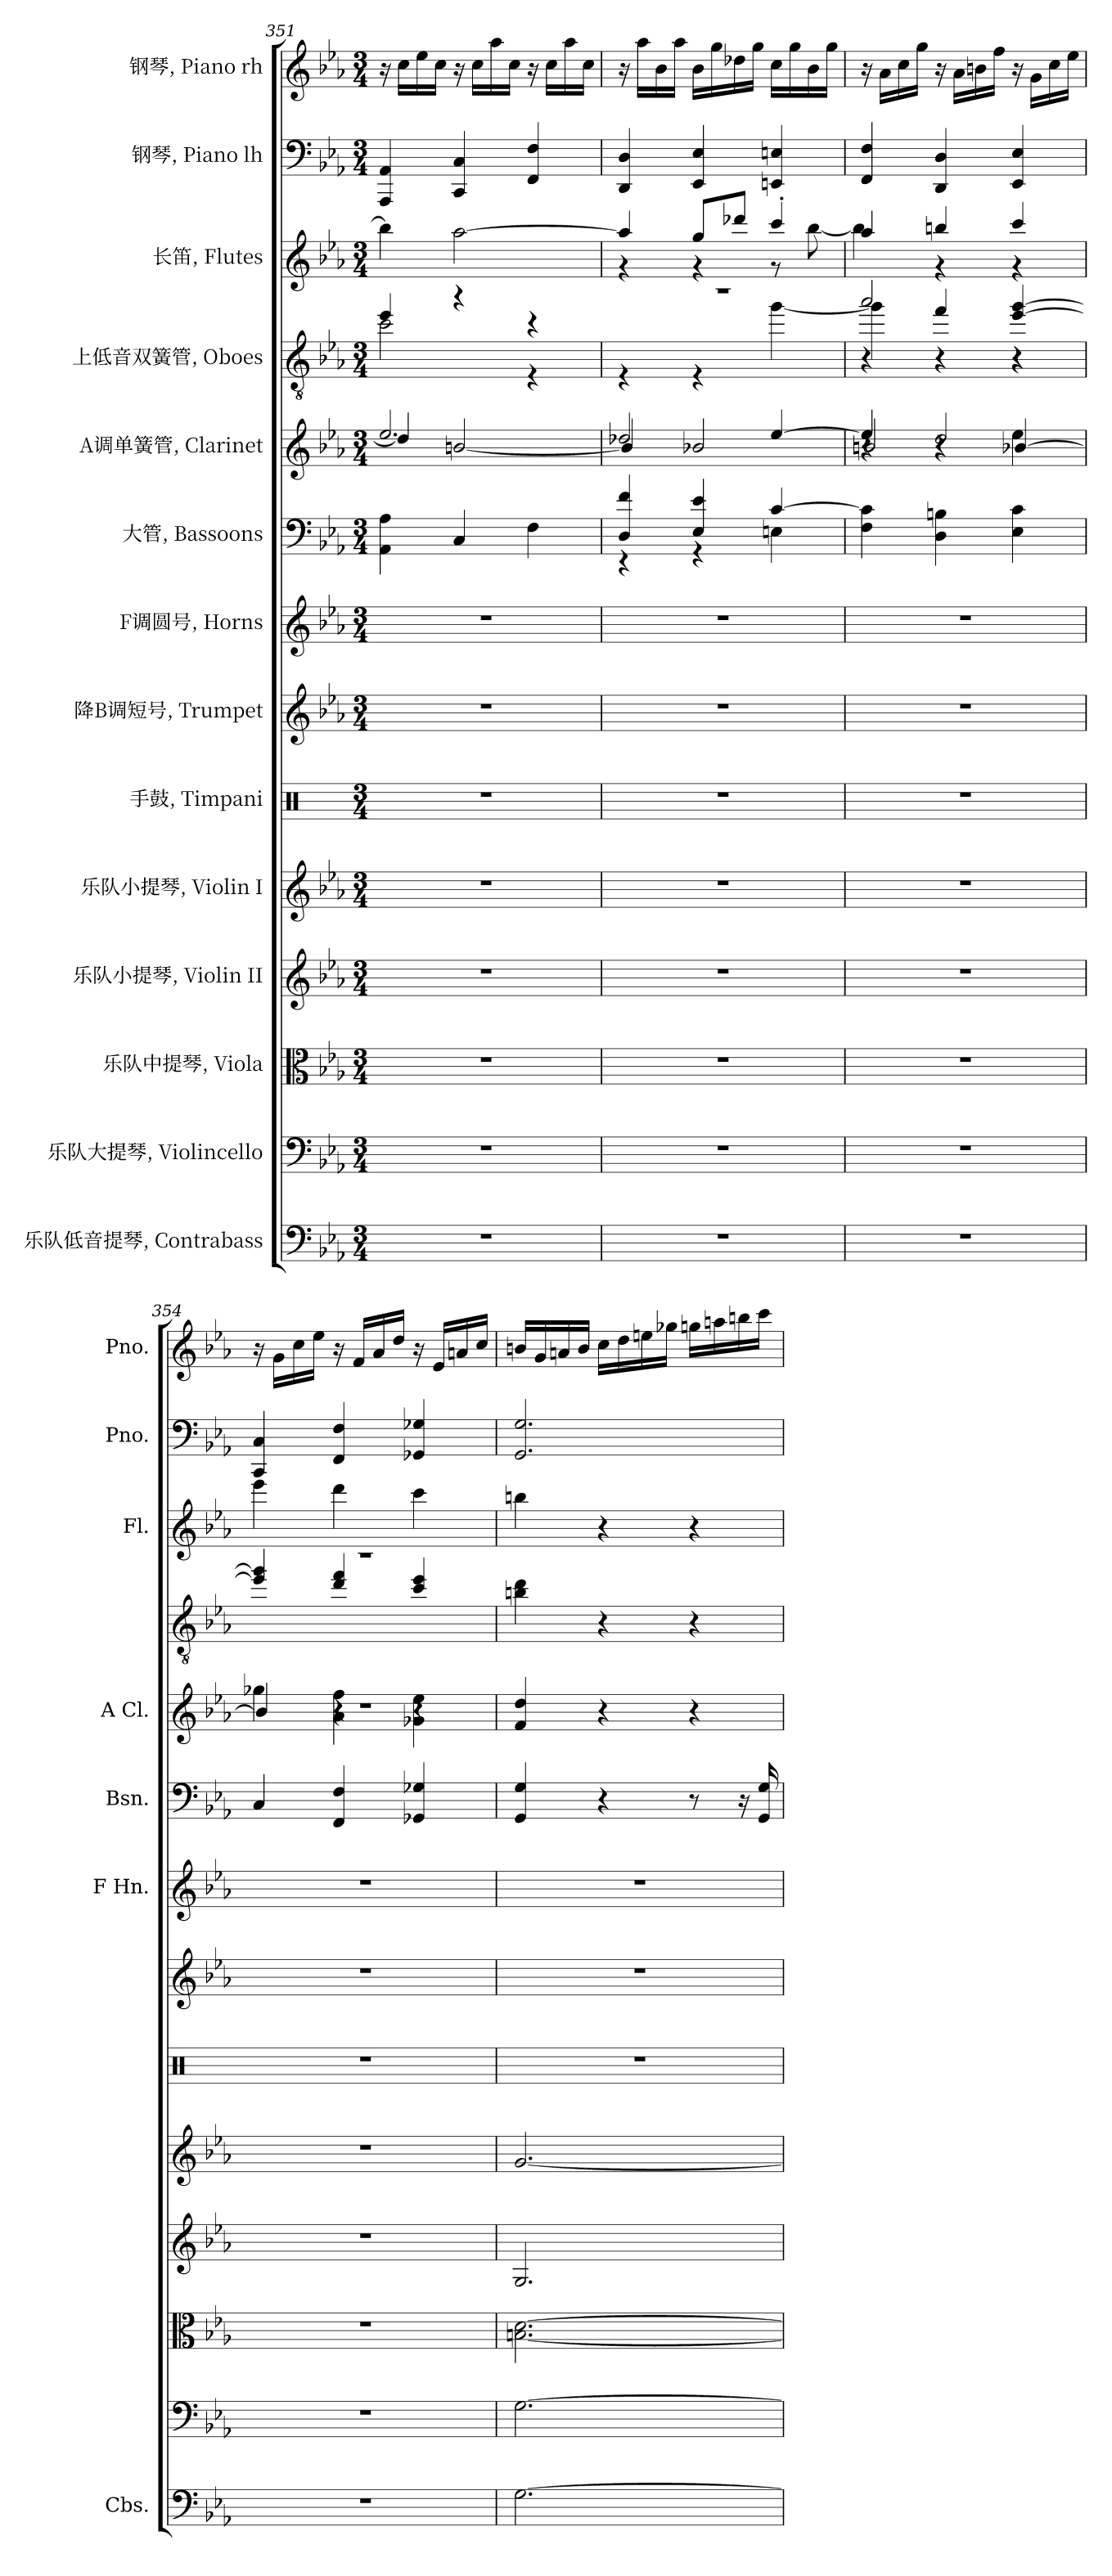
**kern	**kern	**kern	**kern	**kern	**kern	**kern	**kern	**kern	**kern	**kern	**kern	**kern	**kern
*part14	*part13	*part12	*part11	*part10	*part9	*part8	*part7	*part6	*part5	*part4	*part3	*part2	*part1
*staff14	*staff13	*staff12	*staff11	*staff10	*staff9	*staff8	*staff7	*staff6	*staff5	*staff4	*staff3	*staff2	*staff1
*I"乐队低音提琴, Contrabass	*I"乐队大提琴, Violincello	*I"乐队中提琴, Viola	*I"乐队小提琴, Violin II	*I"乐队小提琴, Violin I	*I"手鼓, Timpani	*I"降B调短号, Trumpet	*I"F调圆号, Horns	*I"大管, Bassoons	*I"A调单簧管, Clarinet	*I"上低音双簧管, Oboes	*I"长笛, Flutes	*I"钢琴, Piano lh	*I"钢琴, Piano rh
*I'Cbs.	*	*	*	*	*	*	*I'F Hn.	*I'Bsn.	*I'A Cl.	*	*I'Fl.	*I'Pno.	*I'Pno.
!!LO:PB:g=z
*clefF4	*clefF4	*clefC3	*clefG2	*clefG2	*clefX	*clefG2	*clefG2	*clefF4	*clefG2	*clefGv2	*clefG2	*clefF4	*clefG2
*ITrd7c12	*	*	*	*	*	*ITrd1c2	*ITrd4c7	*	*ITrd2c3	*	*	*	*
*k[b-e-a-]	*k[b-e-a-]	*k[b-e-a-]	*k[b-e-a-]	*k[b-e-a-]	*k[]	*k[b-e-a-d-g-]	*k[b-e-a-d-]	*k[b-e-a-]	*k[]	*k[b-e-a-]	*k[b-e-a-]	*k[b-e-a-]	*k[b-e-a-]
*M3/4	*M3/4	*M3/4	*M3/4	*M3/4	*M3/4	*M3/4	*M3/4	*M3/4	*M3/4	*M3/4	*M3/4	*M3/4	*M3/4
=351	=351	=351	=351	=351	=351	=351	=351	=351	=351	=351	=351	=351	=351
*	*	*	*	*	*	*	*	*	*^	*^	*	*	*
2.r	2.r	2.r	2.r	2.r	2.r	2.r	2.r	4AA-\ 4A-\	2.cc/	4b-/]	4ee-/	2cc\	4bb-\]	4AAA-/ 4AA-/	16r
.	.	.	.	.	.	.	.	.	.	.	.	.	.	.	16cc\LL
.	.	.	.	.	.	.	.	.	.	.	.	.	.	.	16ee-\
.	.	.	.	.	.	.	.	.	.	.	.	.	.	.	16cc\JJ
.	.	.	.	.	.	.	.	4C/	.	[2g#X/	4r	.	[2aa-\	4CC/ 4C/	16r
.	.	.	.	.	.	.	.	.	.	.	.	.	.	.	16cc\LL
.	.	.	.	.	.	.	.	.	.	.	.	.	.	.	16aa-\
.	.	.	.	.	.	.	.	.	.	.	.	.	.	.	16cc\JJ
.	.	.	.	.	.	.	.	4F\	.	.	4r	4r	.	4FF/ 4F/	16r
.	.	.	.	.	.	.	.	.	.	.	.	.	.	.	16cc\LL
.	.	.	.	.	.	.	.	.	.	.	.	.	.	.	16aa-\
.	.	.	.	.	.	.	.	.	.	.	.	.	.	.	16cc\JJ
=352	=352	=352	=352	=352	=352	=352	=352	=352	=352	=352	=352	=352	=352	=352	=352
*	*	*	*	*	*	*	*	*^	*	*	*	*	*^	*	*
2.r	2.r	2.r	2.r	2.r	2.r	2.r	2.r	4D/ 4f/	4r	2b-X/	4g#/]	2.r	4r	4aa-/]	4r	4DD/ 4D/	16r
.	.	.	.	.	.	.	.	.	.	.	.	.	.	.	.	.	16aa-\LL
.	.	.	.	.	.	.	.	.	.	.	.	.	.	.	.	.	16b-\
.	.	.	.	.	.	.	.	.	.	.	.	.	.	.	.	.	16aa-\JJ
.	.	.	.	.	.	.	.	4E-/ 4e-/	4r	.	2gn/	.	4r	8gg/L	4r	4EE-/ 4E-/	16b-\LL
.	.	.	.	.	.	.	.	.	.	.	.	.	.	.	.	.	16gg\
.	.	.	.	.	.	.	.	.	.	.	.	.	.	8ddd-X/J	.	.	16dd-X\
.	.	.	.	.	.	.	.	.	.	.	.	.	.	.	.	.	16gg\JJ
.	.	.	.	.	.	.	.	[4c/	4En\	[4cc/	.	.	[4gg\	4ccc'/	8r	4EEn/ 4En/	16cc\LL
.	.	.	.	.	.	.	.	.	.	.	.	.	.	.	.	.	16gg\
.	.	.	.	.	.	.	.	.	.	.	.	.	.	.	[8bb-\	.	16b-\
.	.	.	.	.	.	.	.	.	.	.	.	.	.	.	.	.	16gg\JJ
*	*	*	*	*	*	*	*	*v	*v	*	*	*	*	*	*	*	*
=353	=353	=353	=353	=353	=353	=353	=353	=353	=353	=353	=353	=353	=353	=353	=353	=353
*	*	*	*	*	*	*	*	*	*	*^	*	*^	*	*	*	*
2.r	2.r	2.r	2.r	2.r	2.r	2.r	2.r	4F\ 4c\]	4cc/]	4r	2g#X/	2aa-/	4gg\]	4r	4aa-/	4bb-\]	4FF/ 4F/	16r
.	.	.	.	.	.	.	.	.	.	.	.	.	.	.	.	.	.	16a-\LL
.	.	.	.	.	.	.	.	.	.	.	.	.	.	.	.	.	.	16cc\
.	.	.	.	.	.	.	.	.	.	.	.	.	.	.	.	.	.	16gg\JJ
.	.	.	.	.	.	.	.	4D\ 4Bn\	2b/	4r	.	.	4r	4ff/	4bbn/	4r	4DD/ 4D/	16r
.	.	.	.	.	.	.	.	.	.	.	.	.	.	.	.	.	.	16a-\LL
.	.	.	.	.	.	.	.	.	.	.	.	.	.	.	.	.	.	16bn\
.	.	.	.	.	.	.	.	.	.	.	.	.	.	.	.	.	.	16ff\JJ
.	.	.	.	.	.	.	.	4E-\ 4c\	.	4cc\	[4gn/	4r	4r	[4ee-/ [4gg/	4ccc/	4r	4EE-/ 4E-/	16r
.	.	.	.	.	.	.	.	.	.	.	.	.	.	.	.	.	.	16g\LL
.	.	.	.	.	.	.	.	.	.	.	.	.	.	.	.	.	.	16cc\
.	.	.	.	.	.	.	.	.	.	.	.	.	.	.	.	.	.	16ee-\JJ
*	*	*	*	*	*	*	*	*	*	*	*	*	*v	*v	*	*	*	*
*	*	*	*	*	*	*	*	*	*	*	*	*	*	*v	*v	*	*
!!LO:PB:g=z
=354	=354	=354	=354	=354	=354	=354	=354	=354	=354	=354	=354	=354	=354	=354	=354	=354
2.r	2.r	2.r	2.r	2.r	2.r	2.r	2.r	4C/	2.r	4ee-X\	4g/]	2.r	4ee-/] 4gg/]	4eee-\	4CC/ 4C/	16r
.	.	.	.	.	.	.	.	.	.	.	.	.	.	.	.	16g\LL
.	.	.	.	.	.	.	.	.	.	.	.	.	.	.	.	16cc\
.	.	.	.	.	.	.	.	.	.	.	.	.	.	.	.	16ee-\JJ
.	.	.	.	.	.	.	.	4FF/ 4F/	.	4f\ 4dd\	4r	.	4dd/ 4ff/	4ddd\	4FF/ 4F/	16r
.	.	.	.	.	.	.	.	.	.	.	.	.	.	.	.	16f/LL
.	.	.	.	.	.	.	.	.	.	.	.	.	.	.	.	16a-/
.	.	.	.	.	.	.	.	.	.	.	.	.	.	.	.	16dd/JJ
.	.	.	.	.	.	.	.	4GG-X/ 4G-X/	.	4e-X\ 4cc\	4r	.	4cc/ 4ee-/	4ccc\	4GG-X/ 4G-X/	16r
.	.	.	.	.	.	.	.	.	.	.	.	.	.	.	.	16e-/LL
.	.	.	.	.	.	.	.	.	.	.	.	.	.	.	.	16an/
.	.	.	.	.	.	.	.	.	.	.	.	.	.	.	.	16cc/JJ
*	*	*	*	*	*	*	*	*	*v	*v	*v	*	*	*	*	*
*	*	*	*	*	*	*	*	*	*	*v	*v	*	*	*
=355	=355	=355	=355	=355	=355	=355	=355	=355	=355	=355	=355	=355	=355
[2.GG\	[2.G\	[2.Bn\ [2.d\	2.G/	[2.g/	2.r	2.r	2.r	4GG/ 4G/	4d/ 4b/	4bn\ 4dd\	4bbn\	2.GG/ 2.G/	16bn/LL
.	.	.	.	.	.	.	.	.	.	.	.	.	16g/
.	.	.	.	.	.	.	.	.	.	.	.	.	16an/
.	.	.	.	.	.	.	.	.	.	.	.	.	16b/JJ
.	.	.	.	.	.	.	.	4r	4r	4r	4r	.	16cc\LL
.	.	.	.	.	.	.	.	.	.	.	.	.	16dd\
.	.	.	.	.	.	.	.	.	.	.	.	.	16een\
.	.	.	.	.	.	.	.	.	.	.	.	.	16gg-X\JJ
.	.	.	.	.	.	.	.	8r	4r	4r	4r	.	16ggn\LL
.	.	.	.	.	.	.	.	.	.	.	.	.	16aan\
.	.	.	.	.	.	.	.	16r	.	.	.	.	16bbn\
.	.	.	.	.	.	.	.	16GG/ 16G/	.	.	.	.	16ccc\JJ
=	=	=	=	=	=	=	=	=	=	=	=	=	=
*-	*-	*-	*-	*-	*-	*-	*-	*-	*-	*-	*-	*-	*-
